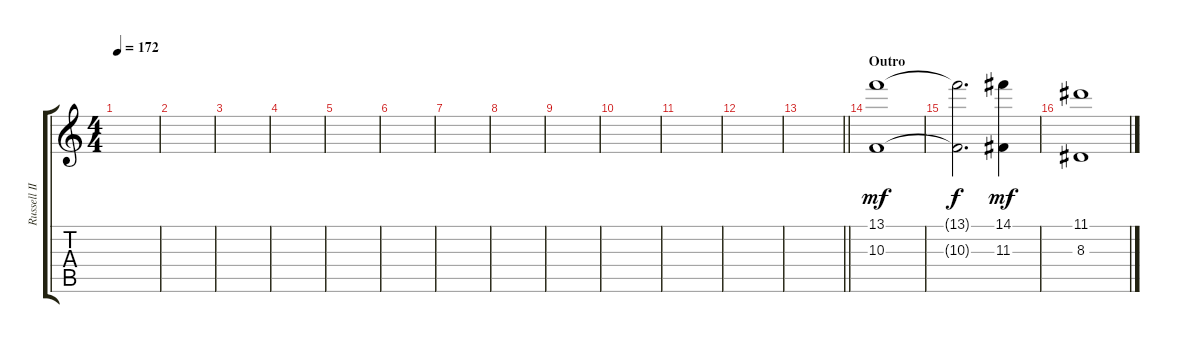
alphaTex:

\track ("Russell II/Synth" "Russell II") {instrument synthstrings1}
\staff {score tabs}
\tuning (E5 B3 G3 D3 A2 E2) {hide}
\ts (4 4)
\tempo 172
\clef g2
\ks c
|
|
|
|
|
|
|
|
|
|
|
|
\barLineRight lightlight
|
\section ("" "Outro")
(13.1 10.3).1{dy mf volume 8 balance 13 instrument synthstrings1} |
(13.1{t} 10.3{t}).2{d dy f} (14.1 11.3).4{dy mf} |
(11.1 8.3).1
